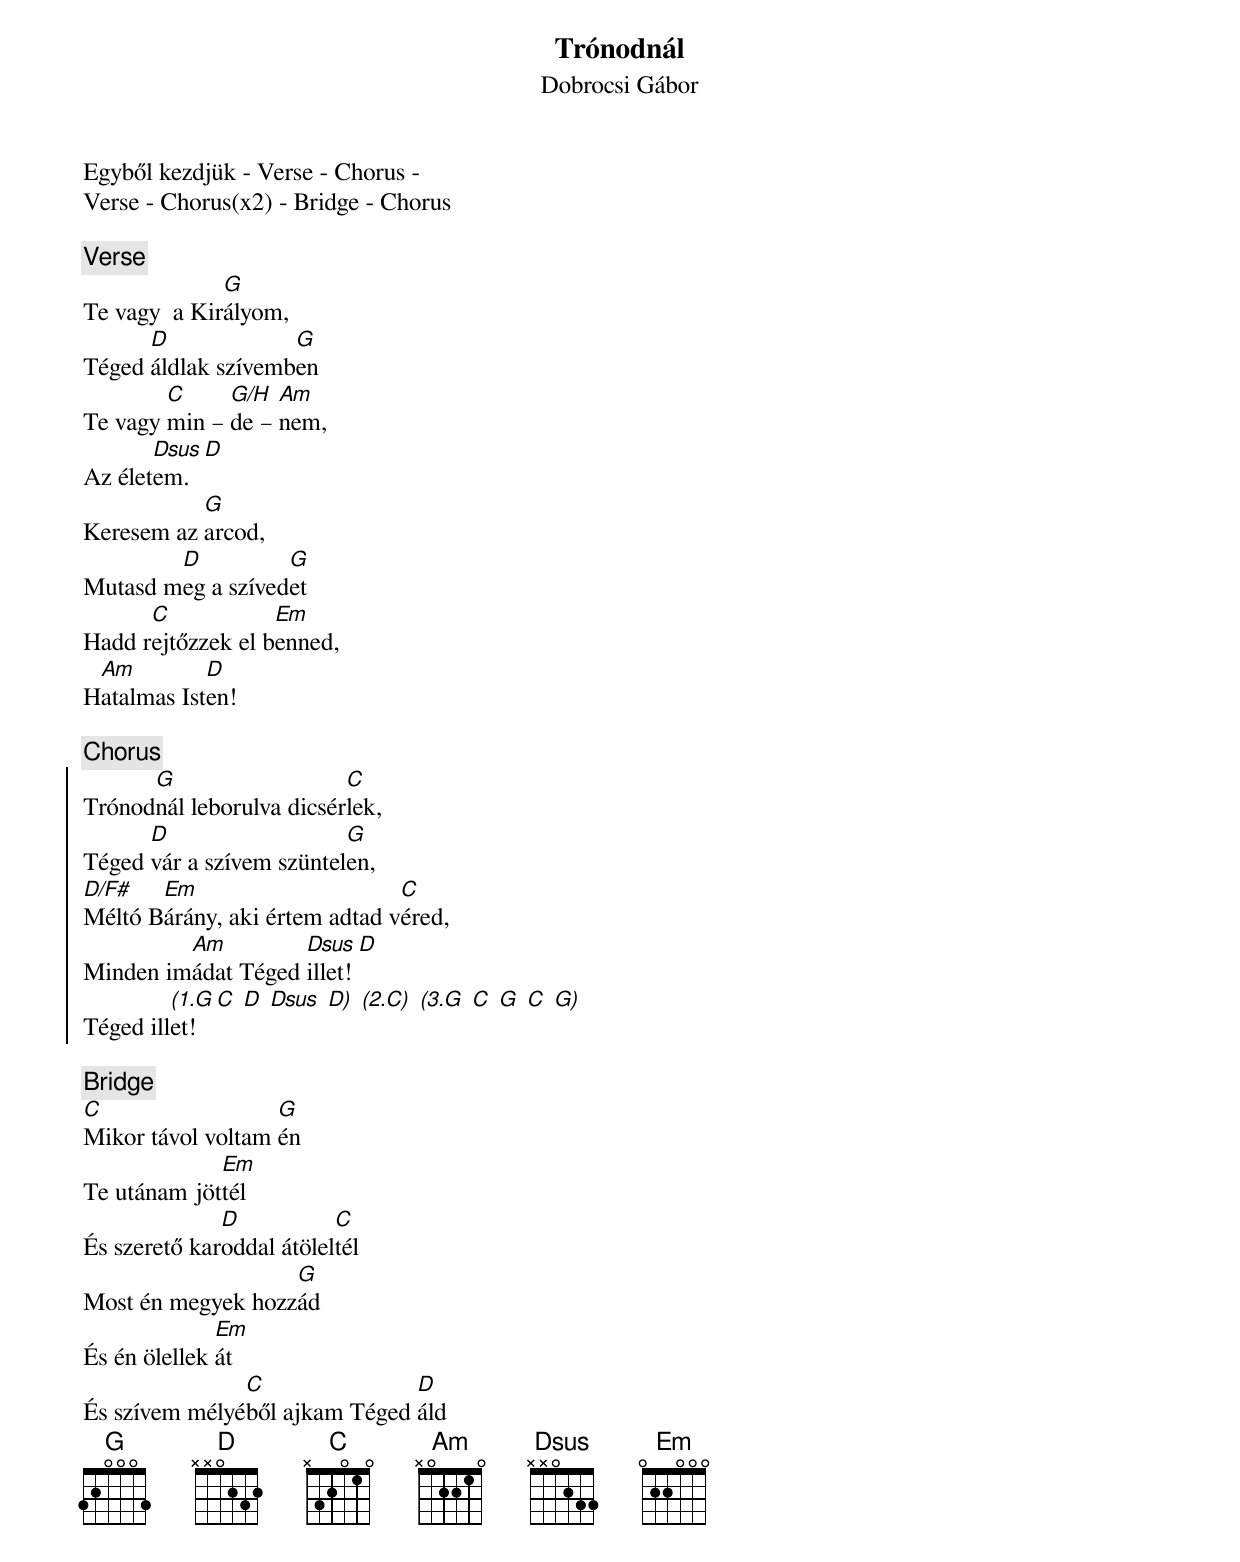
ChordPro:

{title: Trónodnál}
{subtitle: Dobrocsi Gábor }

Egyből kezdjük - Verse - Chorus -
Verse - Chorus(x2) - Bridge - Chorus

{c:Verse}
Te vagy  a Kir[G]ályom,
Téged [D]áldlak szívemb[G]en
Te vagy [C]min – [G/H]de – [Am]nem,
Az élet[Dsus]em. [D]
Keresem az [G]arcod,
Mutasd m[D]eg a szíved[G]et
Hadd r[C]ejtőzzek el b[Em]enned,
H[Am]atalmas Ist[D]en!

{c:Chorus}
{soc}
Trónod[G]nál leborulva dicsér[C]lek,
Téged [D]vár a szívem szüntel[G]en,
[D/F#]Méltó B[Em]árány, aki értem adtad v[C]éred,
Minden im[Am]ádat Téged [Dsus]illet! [D]
Téged ill[(1.G]et! [C] [D] [Dsus] [D)] [(2.C)] [(3.G] [C] [G] [C] [G)]
{eoc}

{c:Bridge}
[C]Mikor távol voltam [G]én
Te utánam jöt[Em]tél
És szerető kar[D]oddal átölel[C]tél
Most én megyek hozz[G]ád
És én ölellek [Em]át
És szívem mélyé[C]ből ajkam Téged [D]áld
